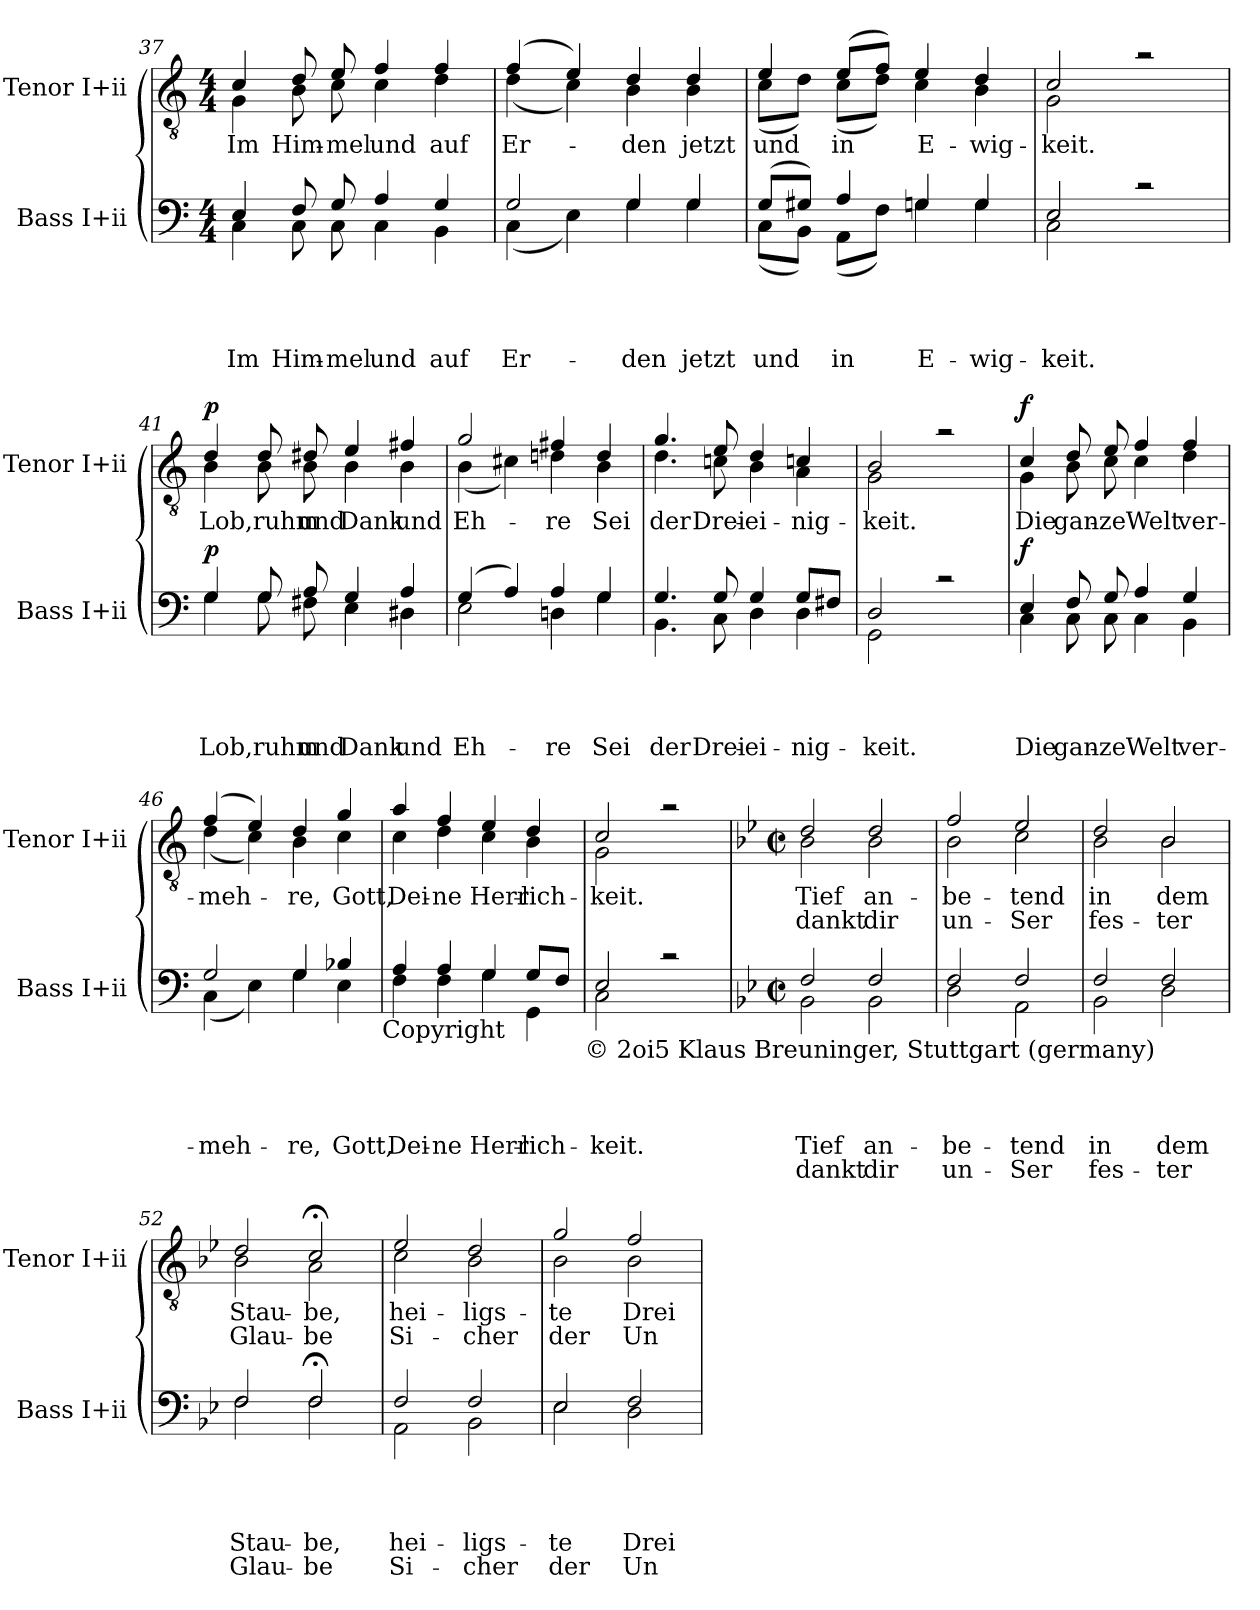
**kern	**text	**text	**text	**text	**text	**dynam	**kern	**text	**text	**dynam
*part2	*part2	*part2	*part2	*part2	*part2	*part2	*part1	*part1	*part1	*part1
*staff2	*staff2	*staff2	*staff2	*staff2	*staff2	*staff2	*staff1	*staff1	*staff1	*staff1
*I"Bass I+ii	*	*	*	*	*	*	*I"Tenor I+ii	*	*	*
*I'Bass I+ii	*	*	*	*	*	*	*I'Tenor I+ii	*	*	*
!!LO:LB:g=z
*clefF4	*	*	*	*	*	*	*clefGv2	*	*	*
*k[]	*	*	*	*	*	*	*k[]	*	*	*
*C:	*	*	*	*	*	*	*C:	*	*	*
*M4/4	*	*	*	*	*	*	*M4/4	*	*	*
=37	=37	=37	=37	=37	=37	=37	=37	=37	=37	=37
!	!	!	!	!	!	!	!LO:TX:a:t=s	!	!	!
!	!	!	!	!LO:LY:a	!	!	!	!LO:LY:b	!	!
*^	*	*	*	*	*	*	*^	*	*	*
4E/	4C\	.	.	.	Im	.	.	4c/	4G\	Im	.	.
!	!	!	!	!	!LO:LY:a	!	!	!	!	!LO:LY:b	!	!
8F/	8C\	.	.	.	Him-	.	.	8d/	8B\	Him-	.	.
!	!	!	!	!	!LO:LY:a:rj	!	!	!	!	!LO:LY:b:rj	!	!
8G/	8C\	.	.	.	-mel	.	.	8e/	8c\	-mel	.	.
!	!	!	!	!	!LO:LY:a	!	!	!	!	!LO:LY:b	!	!
4A/	4C\	.	.	.	und	.	.	4f/	4c\	und	.	.
!	!	!	!	!	!LO:LY:a	!	!	!	!	!LO:LY:b	!	!
4G/	4BB\	.	.	.	auf	.	.	4f/	4d\	auf	.	.
=38	=38	=38	=38	=38	=38	=38	=38	=38	=38	=38	=38	=38
!	!	!	!	!	!LO:LY:a	!	!	!	!	!LO:LY:b	!	!
2G/	(<4C\	.	.	.	Er-	.	.	(4f/	(<4d\	Er-	.	.
.	4E\)	.	.	.	.	.	.	4e/)	4c\)	.	.	.
!	!	!	!	!	!LO:LY:a	!	!	!	!	!LO:LY:b	!	!
4G/	4G\	.	.	.	-den	.	.	4d/	4B\	-den	.	.
!	!	!	!	!	!LO:LY:a	!	!	!	!	!LO:LY:b	!	!
4G/	4G\	.	.	.	jetzt	.	.	4d/	4B\	jetzt	.	.
=39	=39	=39	=39	=39	=39	=39	=39	=39	=39	=39	=39	=39
!	!	!	!	!	!LO:LY:a	!	!	!	!	!LO:LY:b	!	!
(>8G/L	(<8C\L	.	.	.	und	.	.	4e/	(<8c\L	und	.	.
8G#X/J)	8BB\J)	.	.	.	.	.	.	.	8d\J)	.	.	.
!	!	!	!	!	!LO:LY:a	!	!	!	!	!LO:LY:b	!	!
4A/	(<8AA\L	.	.	.	in	.	.	(>8e/L	(<8c\L	in	.	.
.	8F\J)	.	.	.	.	.	.	8f/J)	8d\J)	.	.	.
!	!	!	!	!	!LO:LY:a	!	!	!	!	!LO:LY:b	!	!
4Gn/	4G\	.	.	.	E-	.	.	4e/	4c\	E-	.	.
!	!	!	!	!	!LO:LY:a	!	!	!	!	!LO:LY:b	!	!
4G/	4G\	.	.	.	-wig-	.	.	4d/	4B\	-wig-	.	.
=40	=40	=40	=40	=40	=40	=40	=40	=40	=40	=40	=40	=40
!	!	!	!	!	!LO:LY:a:rj	!	!	!	!	!LO:LY:b:rj	!	!
2E/	2C\	.	.	.	-keit.	.	.	2c/	2G\	-keit.	.	.
2rc	2ryy	.	.	.	.	.	.	2ra	2ryy	.	.	.
=41	=41	=41	=41	=41	=41	=41	=41	=41	=41	=41	=41	=41
!	!	!	!	!	!LO:LY:a	!	!LO:DY:a	!	!	!LO:LY:b	!	!LO:DY:a
4G/	4G\	.	.	.	Lob,ruhm	.	p	4d/	4B\	Lob,ruhm	.	p
8G/	8G\	.	.	.	.	.	.	8d/	8B\	.	.	.
!	!	!	!	!	!LO:LY:a	!	!	!	!	!LO:LY:b	!	!
8A/	8F#X\	.	.	.	und	.	.	8d#X/	8B\	und	.	.
!	!	!	!	!	!LO:LY:a	!	!	!	!	!LO:LY:b	!	!
4G/	4E\	.	.	.	Dank	.	.	4e/	4B\	Dank	.	.
!	!	!	!	!	!LO:LY:a	!	!	!	!	!LO:LY:b	!	!
4A/	4D#X\	.	.	.	und	.	.	4f#X/	4B\	und	.	.
!!LO:LB:g=z	!!
=42	=42	=42	=42	=42	=42	=42	=42	=42	=42	=42	=42	=42
!	!	!	!	!	!LO:LY:a	!	!	!	!	!LO:LY:b	!	!
(4G/	2E\	.	.	.	Eh-	.	.	2g/	(<4B\	Eh-	.	.
4A/)	.	.	.	.	.	.	.	.	4c#X\)	.	.	.
!	!	!	!	!	!LO:LY:a	!	!	!	!	!LO:LY:b	!	!
4A/	4Dn\	.	.	.	-re	.	.	4f#X/	4dn\	-re	.	.
!	!	!	!	!	!LO:LY:a	!	!	!	!	!LO:LY:b	!	!
4G/	4G\	.	.	.	Sei	.	.	4d/	4B\	Sei	.	.
=43	=43	=43	=43	=43	=43	=43	=43	=43	=43	=43	=43	=43
!	!	!	!	!	!LO:LY:a	!	!	!	!	!LO:LY:b	!	!
4.G/	4.BB\	.	.	.	der	.	.	4.g/	4.d\	der	.	.
!	!	!	!	!	!LO:LY:a	!	!	!	!	!LO:LY:b	!	!
8G/	8C\	.	.	.	Drei-	.	.	8e/	8cn\	Drei-	.	.
!	!	!	!	!	!LO:LY:a:rj	!	!	!	!	!LO:LY:b:rj	!	!
4G/	4D\	.	.	.	-ei-	.	.	4d/	4B\	-ei-	.	.
!	!	!	!	!	!LO:LY:a	!	!	!	!	!LO:LY:b	!	!
8G/L	4D\	.	.	.	-nig-	.	.	4cn/	4A\	-nig-	.	.
8F#X/J	.	.	.	.	.	.	.	.	.	.	.	.
=44	=44	=44	=44	=44	=44	=44	=44	=44	=44	=44	=44	=44
!	!	!	!	!	!LO:LY:a	!	!	!	!	!LO:LY:b	!	!
2D/	2GG\	.	.	.	-keit.	.	.	2B/	2G\	-keit.	.	.
2rc	2ryy	.	.	.	.	.	.	2ra	2ryy	.	.	.
=45	=45	=45	=45	=45	=45	=45	=45	=45	=45	=45	=45	=45
!	!	!	!	!	!LO:LY:a	!	!LO:DY:a	!	!	!LO:LY:b	!	!LO:DY:a
4E/	4C\	.	.	.	Die	.	f	4c/	4G\	Die	.	f
!	!	!	!	!	!LO:LY:a	!	!	!	!	!LO:LY:b	!	!
8F/	8C\	.	.	.	gan-	.	.	8d/	8B\	gan-	.	.
!	!	!	!	!	!LO:LY:a:rj	!	!	!	!	!LO:LY:b:rj	!	!
8G/	8C\	.	.	.	-ze	.	.	8e/	8c\	-ze	.	.
!	!	!	!	!	!LO:LY:a	!	!	!	!	!LO:LY:b	!	!
4A/	4C\	.	.	.	Welt	.	.	4f/	4c\	Welt	.	.
!	!	!	!	!	!LO:LY:a	!	!	!	!	!LO:LY:b	!	!
4G/	4BB\	.	.	.	ver-	.	.	4f/	4d\	ver-	.	.
!!LO:LB:g=z	!!
=46	=46	=46	=46	=46	=46	=46	=46	=46	=46	=46	=46	=46
!	!	!	!	!	!LO:LY:a	!	!	!	!	!LO:LY:b	!	!
2G/	(<4C\	.	.	.	-meh-	.	.	(4f/	(<4d\	-meh-	.	.
.	4E\)	.	.	.	.	.	.	4e/)	4c\)	.	.	.
!	!	!	!	!	!LO:LY:a	!	!	!	!	!LO:LY:b	!	!
4G/	4G\	.	.	.	-re,	.	.	4d/	4B\	-re,	.	.
!	!	!	!	!	!LO:LY:a	!	!	!	!	!LO:LY:b	!	!
4B-X/	4E\	.	.	.	Gott,	.	.	4g/	4c\	Gott,	.	.
!	!LO:TX:b:t=Copyright	!	!	!	!	!	!	!	!	!	!	!
=47	=47	=47	=47	=47	=47	=47	=47	=47	=47	=47	=47	=47
!	!	!	!	!	!LO:LY:a	!	!	!	!	!LO:LY:b	!	!
4A/	4F\	.	.	.	Dei-	.	.	4a/	4c\	Dei-	.	.
!	!	!	!	!	!LO:LY:a	!	!	!	!	!LO:LY:b	!	!
4A/	4F\	.	.	.	-ne	.	.	4f/	4d\	-ne	.	.
!	!	!	!	!	!LO:LY:a	!	!	!	!	!LO:LY:b	!	!
4G/	4G\	.	.	.	Herr-	.	.	4e/	4c\	Herr-	.	.
!	!	!	!	!	!LO:LY:a	!	!	!	!	!LO:LY:b	!	!
8G/L	4GG\	.	.	.	-lich-	.	.	4d/	4B\	-lich-	.	.
8F/J	.	.	.	.	.	.	.	.	.	.	.	.
!LO:TX:b:t=© 2oi5 Klaus Breuninger, Stuttgart (germany)	!	!	!	!	!	!	!	!	!	!	!	!
=48	=48	=48	=48	=48	=48	=48	=48	=48	=48	=48	=48	=48
!	!	!	!	!	!LO:LY:a	!	!	!	!	!LO:LY:b	!	!
2E/	2C\	.	.	.	-keit.	.	.	2c/	2G\	-keit.	.	.
2rc	2ryy	.	.	.	.	.	.	2ra	2ryy	.	.	.
!!LO:PB:g=z	!!
=49!	=49!	=49!	=49!	=49!	=49!	=49!	=49!	=49!	=49!	=49!	=49!	=49!
*k[b-e-]	*	*	*	*	*	*	*	*k[b-e-]	*	*	*	*
*B-:	*	*	*	*	*	*	*	*B-:	*	*	*	*
*M2/2	*	*	*	*	*	*	*	*M2/2	*	*	*	*
*met(c|)	*	*	*	*	*	*	*	*met(c|)	*	*	*	*
!	!	!	!	!	!LO:LY:a	!LO:LY:b	!	!	!	!LO:LY:b	!LO:LY:b	!
2F/	2BB-\	.	.	.	Tief	dankt	.	2d/	2B-\	Tief	dankt	.
!	!	!	!	!	!LO:LY:a	!LO:LY:b	!	!	!	!LO:LY:b	!LO:LY:b	!
2F/	2BB-\	.	.	.	an-	dir	.	2d/	2B-\	an-	dir	.
=50	=50	=50	=50	=50	=50	=50	=50	=50	=50	=50	=50	=50
!	!	!	!	!	!LO:LY:a	!LO:LY:b	!	!	!	!LO:LY:b	!LO:LY:b	!
2F/	2D\	.	.	.	-be-	un-	.	2f/	2B-\	-be-	un-	.
!	!	!	!	!	!LO:LY:a	!LO:LY:b	!	!	!	!LO:LY:b	!LO:LY:b	!
2F/	2AA\	.	.	.	-tend	-Ser	.	2e-/	2c\	-tend	-Ser	.
=51	=51	=51	=51	=51	=51	=51	=51	=51	=51	=51	=51	=51
!	!	!	!	!	!LO:LY:a	!LO:LY:b	!	!	!	!LO:LY:b	!LO:LY:b	!
2F/	2BB-\	.	.	.	in	fes-	.	2d/	2B-\	in	fes-	.
!	!	!	!	!	!LO:LY:a	!LO:LY:b	!	!	!	!LO:LY:b	!LO:LY:b	!
2F/	2D\	.	.	.	dem	-ter	.	2B-/	2B-\	dem	-ter	.
=52	=52	=52	=52	=52	=52	=52	=52	=52	=52	=52	=52	=52
!	!	!	!	!	!LO:LY:a	!LO:LY:b	!	!	!	!LO:LY:b	!LO:LY:b	!
2F/	2F\	.	.	.	Stau-	Glau-	.	2d/	2B-\	Stau-	Glau-	.
!	!	!	!	!	!LO:LY:a	!LO:LY:b	!	!	!	!LO:LY:b	!LO:LY:b	!
2F;</	2F\	.	.	.	-be,	-be	.	2c;</	2A\	-be,	-be	.
=53	=53	=53	=53	=53	=53	=53	=53	=53	=53	=53	=53	=53
!	!	!	!	!	!LO:LY:a	!LO:LY:b	!	!	!	!LO:LY:b	!LO:LY:b	!
2F/	2AA\	.	.	.	hei-	Si-	.	2e-/	2c\	hei-	Si-	.
!	!	!	!	!	!LO:LY:a	!LO:LY:b	!	!	!	!LO:LY:b	!LO:LY:b	!
2F/	2BB-\	.	.	.	-ligs-	-cher	.	2d/	2B-\	-ligs-	-cher	.
=54	=54	=54	=54	=54	=54	=54	=54	=54	=54	=54	=54	=54
!	!	!	!	!	!LO:LY:a	!LO:LY:b	!	!	!	!LO:LY:b	!LO:LY:b	!
2E-/	2E-\	.	.	.	-te	der	.	2g/	2B-\	-te	der	.
!	!	!	!	!	!LO:LY:a	!LO:LY:b	!	!	!	!LO:LY:b	!LO:LY:b	!
2F/	2D\	.	.	.	Drei-	Un-	.	2f/	2B-\	Drei-	Un-	.
*v	*v	*	*	*	*	*	*	*	*	*	*	*
*	*	*	*	*	*	*	*v	*v	*	*	*
=	=	=	=	=	=	=	=	=	=	=
*-	*-	*-	*-	*-	*-	*-	*-	*-	*-	*-
